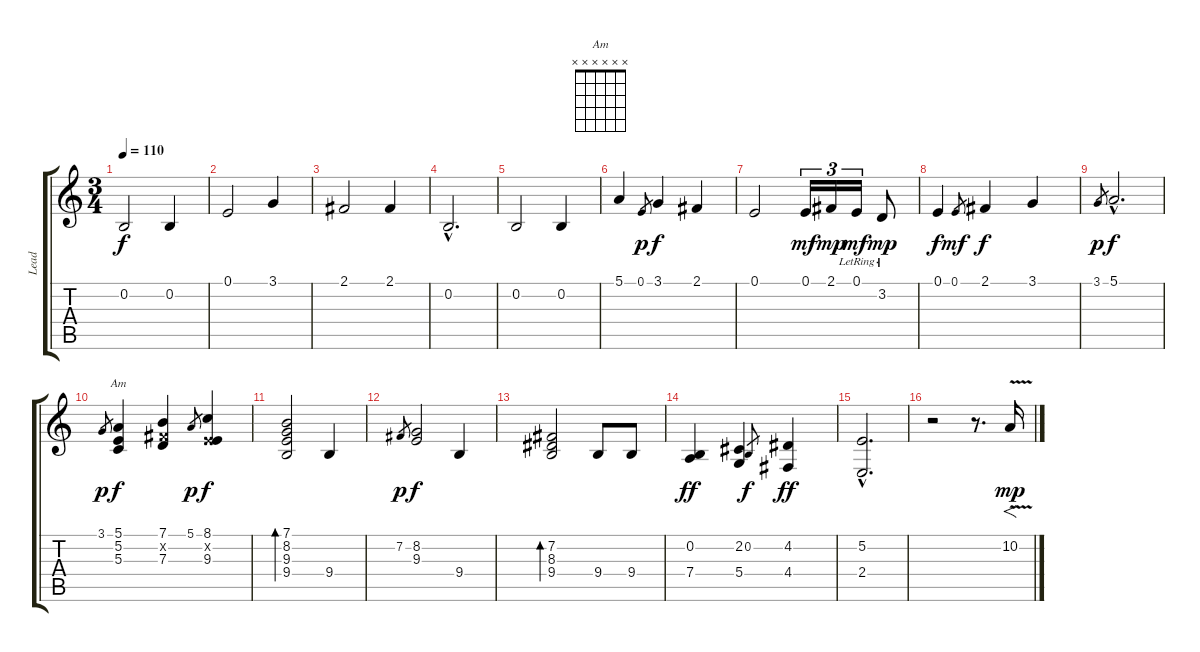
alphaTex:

\track ("Lead" "Lead") {instrument fx1rain}
\staff {score tabs}
\tuning (E4 B3 G3 D3 A2 E2) {hide}
\chord ("Am" x x x x x x)
\ts (3 4)
\tempo 110
\clef g2
\ks c
0.2.2{dy f instrument fx1rain} 0.2.4 |
0.1.2 3.1.4 |
2.1.2 2.1.4 |
0.2{hac}.2{d} |
0.2.2 0.2.4 |
5.1.4 0.1.8{gr dy p} 3.1.4{dy f} 2.1.4 |
0.1.2 0.1.16{tu (3 2) dy mf} 2.1.16{tu (3 2) dy mp} 0.1{lr}.16{tu (3 2) dy mf} 3.2{lr}.8{dy mp} |
0.1.4{dy f} 0.1.8{gr dy mf} 2.1.4{dy f} 3.1.4 |
3.1.8{gr dy p} 5.1{hac}.2{d dy f} |
3.1.8{gr dy p} (5.1 5.2 5.3).4{ch "Am" dy f} (7.1 7.2{x} 7.3).4 5.1.8{gr dy p} (8.1 5.2{x} 9.3).4{dy f} |
(7.1 8.2 9.3 9.4).2{bd 480} 9.4.4 |
7.2.8{gr dy p} (8.2 9.3).2{dy f} 9.4.4 |
(7.2 8.3 9.4).2{bd 480} 9.4.8 9.4.8 |
(0.2 7.4).4{dy ff} (2.2 5.4).4 0.2.8{gr dy f} (4.2 4.4).4{dy ff} |
(5.2{hac} 2.4{hac}).2{d} |
r.2 r.8{d} 10.2{v}.16{f dy mp instrument distortionguitar}
